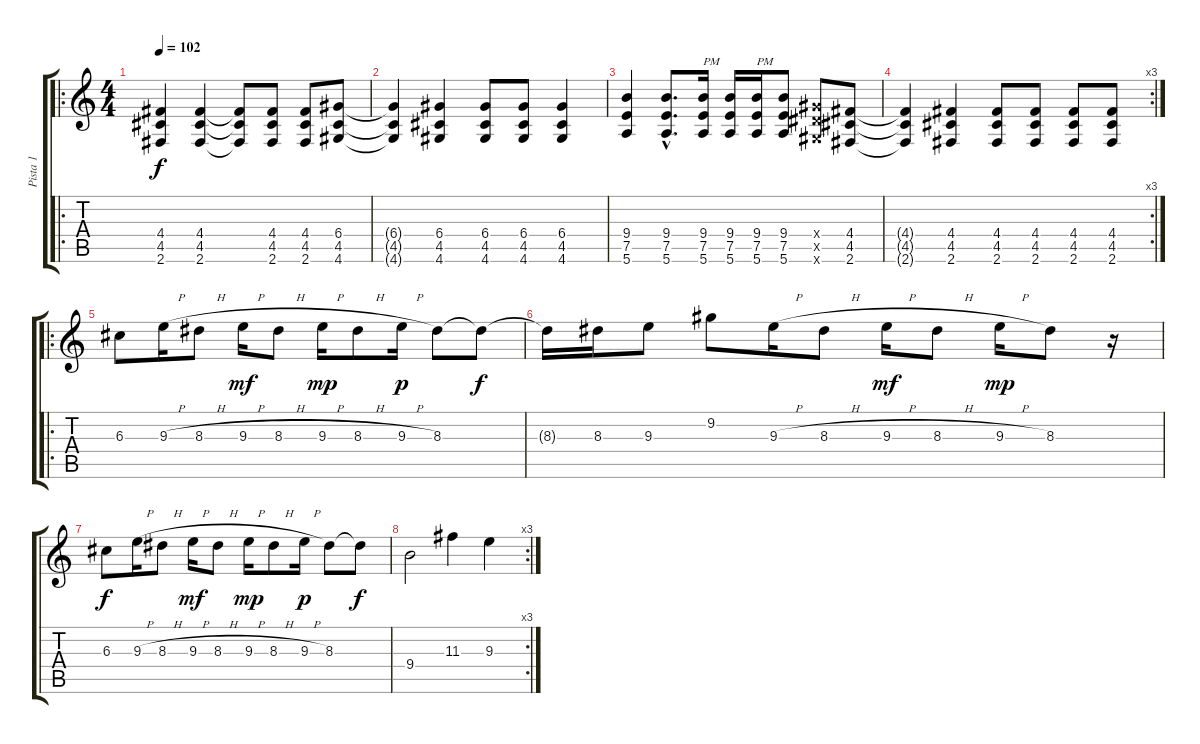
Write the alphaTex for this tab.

\track ("Pista 1" "Pista 1") {instrument distortionguitar}
\staff {score tabs}
\tuning (E4 B3 G3 D3 A2 E2) {hide}
\ro
\ts (4 4)
\tempo 102
\clef g2
\ks c
(4.4 4.5 2.6).4{dy f instrument distortionguitar} (4.4 4.5 2.6).4 (4.4{t} 4.5{t} 2.6{t}).8 (4.4 4.5 2.6).8 (4.4 4.5 2.6).8 (6.4 4.5 4.6).8 |
(6.4{t} 4.5{t} 4.6{t}).4 (6.4 4.5 4.6).4 (6.4 4.5 4.6).8 (6.4 4.5 4.6).8 (6.4 4.5 4.6).4 |
(9.4 7.5 5.6).4 (9.4{hac} 7.5{hac} 5.6{hac}).8{d} (9.4 7.5 5.6).16{txt "PM"} (9.4 7.5 5.6).16 (9.4 7.5 5.6).16{txt "PM"} (9.4 7.5 5.6).8 (6.4{x} 6.5{x} 4.6{x}).8 (4.4 4.5 2.6).8 |
\rc 3
(4.4{t} 4.5{t} 2.6{t}).4 (4.4 4.5 2.6).4 (4.4 4.5 2.6).8 (4.4 4.5 2.6).8 (4.4 4.5 2.6).8 (4.4 4.5 2.6).8 |
\ro
6.3.8{instrument electricguitarclean} 9.3{h}.16 8.3{h}.8 9.3{h}.16{dy mf} 8.3{h}.8 9.3{h}.16{dy mp} 8.3{h}.8 9.3{h}.16{dy p} 8.3.8 8.3{t}.8{dy f} |
8.3{t}.16 8.3.16 9.3.8 9.2.8 9.3{h}.16 8.3{h}.8 9.3{h}.16{dy mf} 8.3{h}.8 9.3{h}.16{dy mp} 8.3.8 r.16 |
6.3.8{dy f} 9.3{h}.16 8.3{h}.8 9.3{h}.16{dy mf} 8.3{h}.8 9.3{h}.16{dy mp} 8.3{h}.8 9.3{h}.16{dy p} 8.3.8 8.3{t}.8{dy f} |
\rc 3
9.4.2 11.3.4 9.3.4
